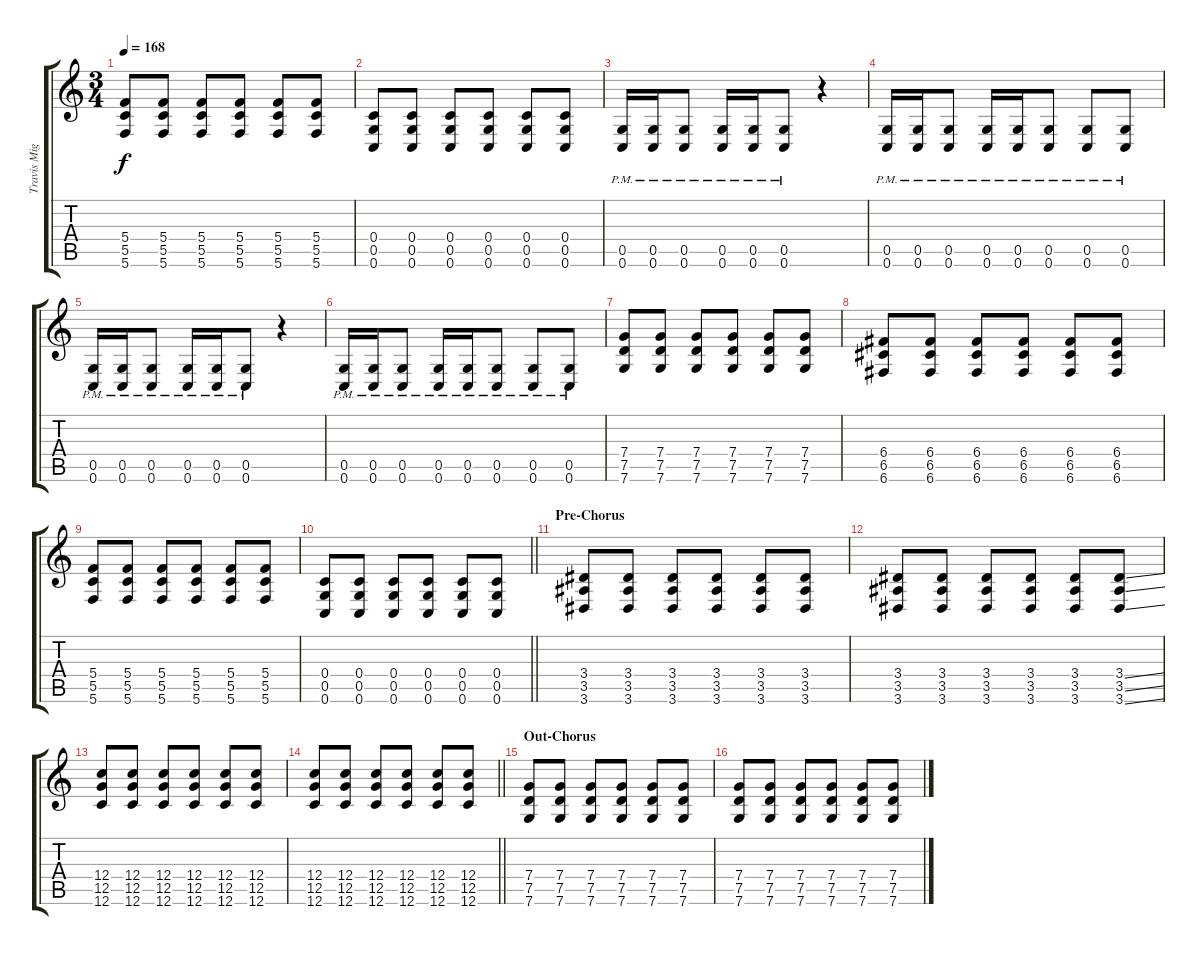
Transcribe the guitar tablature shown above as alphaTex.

\track ("Travis Miguel" "Travis Mig") {instrument distortionguitar}
\staff {score tabs}
\tuning (D4 A3 F3 C3 G2 C2) {hide}
\ts (3 4)
\tempo 168
\clef g2
\ks c
(5.4 5.5 5.6).8{dy f} (5.4 5.5 5.6).8 (5.4 5.5 5.6).8 (5.4 5.5 5.6).8 (5.4 5.5 5.6).8 (5.4 5.5 5.6).8 |
(0.4 0.5 0.6).8 (0.4 0.5 0.6).8 (0.4 0.5 0.6).8 (0.4 0.5 0.6).8 (0.4 0.5 0.6).8 (0.4 0.5 0.6).8 |
(0.5{pm} 0.6{pm}).16 (0.5{pm} 0.6{pm}).16 (0.5{pm} 0.6{pm}).8 (0.5{pm} 0.6{pm}).16 (0.5{pm} 0.6{pm}).16 (0.5{pm} 0.6{pm}).8 r.4 |
(0.5{pm} 0.6{pm}).16 (0.5{pm} 0.6{pm}).16 (0.5{pm} 0.6{pm}).8 (0.5{pm} 0.6{pm}).16 (0.5{pm} 0.6{pm}).16 (0.5{pm} 0.6{pm}).8 (0.5{pm} 0.6{pm}).8 (0.5{pm} 0.6{pm}).8 |
(0.5{pm} 0.6{pm}).16 (0.5{pm} 0.6{pm}).16 (0.5{pm} 0.6{pm}).8 (0.5{pm} 0.6{pm}).16 (0.5{pm} 0.6{pm}).16 (0.5{pm} 0.6{pm}).8 r.4 |
(0.5{pm} 0.6{pm}).16 (0.5{pm} 0.6{pm}).16 (0.5{pm} 0.6{pm}).8 (0.5{pm} 0.6{pm}).16 (0.5{pm} 0.6{pm}).16 (0.5{pm} 0.6{pm}).8 (0.5{pm} 0.6{pm}).8 (0.5{pm} 0.6{pm}).8 |
(7.4 7.5 7.6).8 (7.4 7.5 7.6).8 (7.4 7.5 7.6).8 (7.4 7.5 7.6).8 (7.4 7.5 7.6).8 (7.4 7.5 7.6).8 |
(6.4 6.5 6.6).8 (6.4 6.5 6.6).8 (6.4 6.5 6.6).8 (6.4 6.5 6.6).8 (6.4 6.5 6.6).8 (6.4 6.5 6.6).8 |
(5.4 5.5 5.6).8 (5.4 5.5 5.6).8 (5.4 5.5 5.6).8 (5.4 5.5 5.6).8 (5.4 5.5 5.6).8 (5.4 5.5 5.6).8 |
\barLineRight lightlight
(0.4 0.5 0.6).8 (0.4 0.5 0.6).8 (0.4 0.5 0.6).8 (0.4 0.5 0.6).8 (0.4 0.5 0.6).8 (0.4 0.5 0.6).8 |
\section ("" "Pre-Chorus")
(3.4 3.5 3.6).8 (3.4 3.5 3.6).8 (3.4 3.5 3.6).8 (3.4 3.5 3.6).8 (3.4 3.5 3.6).8 (3.4 3.5 3.6).8 |
(3.4 3.5 3.6).8 (3.4 3.5 3.6).8 (3.4 3.5 3.6).8 (3.4 3.5 3.6).8 (3.4 3.5 3.6).8 (3.4{ss} 3.5{ss} 3.6{ss}).8 |
(12.4 12.5 12.6).8 (12.4 12.5 12.6).8 (12.4 12.5 12.6).8 (12.4 12.5 12.6).8 (12.4 12.5 12.6).8 (12.4 12.5 12.6).8 |
\barLineRight lightlight
(12.4 12.5 12.6).8 (12.4 12.5 12.6).8 (12.4 12.5 12.6).8 (12.4 12.5 12.6).8 (12.4 12.5 12.6).8 (12.4 12.5 12.6).8 |
\section ("" "Out-Chorus")
(7.4 7.5 7.6).8 (7.4 7.5 7.6).8 (7.4 7.5 7.6).8 (7.4 7.5 7.6).8 (7.4 7.5 7.6).8 (7.4 7.5 7.6).8 |
(7.4 7.5 7.6).8 (7.4 7.5 7.6).8 (7.4 7.5 7.6).8 (7.4 7.5 7.6).8 (7.4 7.5 7.6).8 (7.4 7.5 7.6).8
